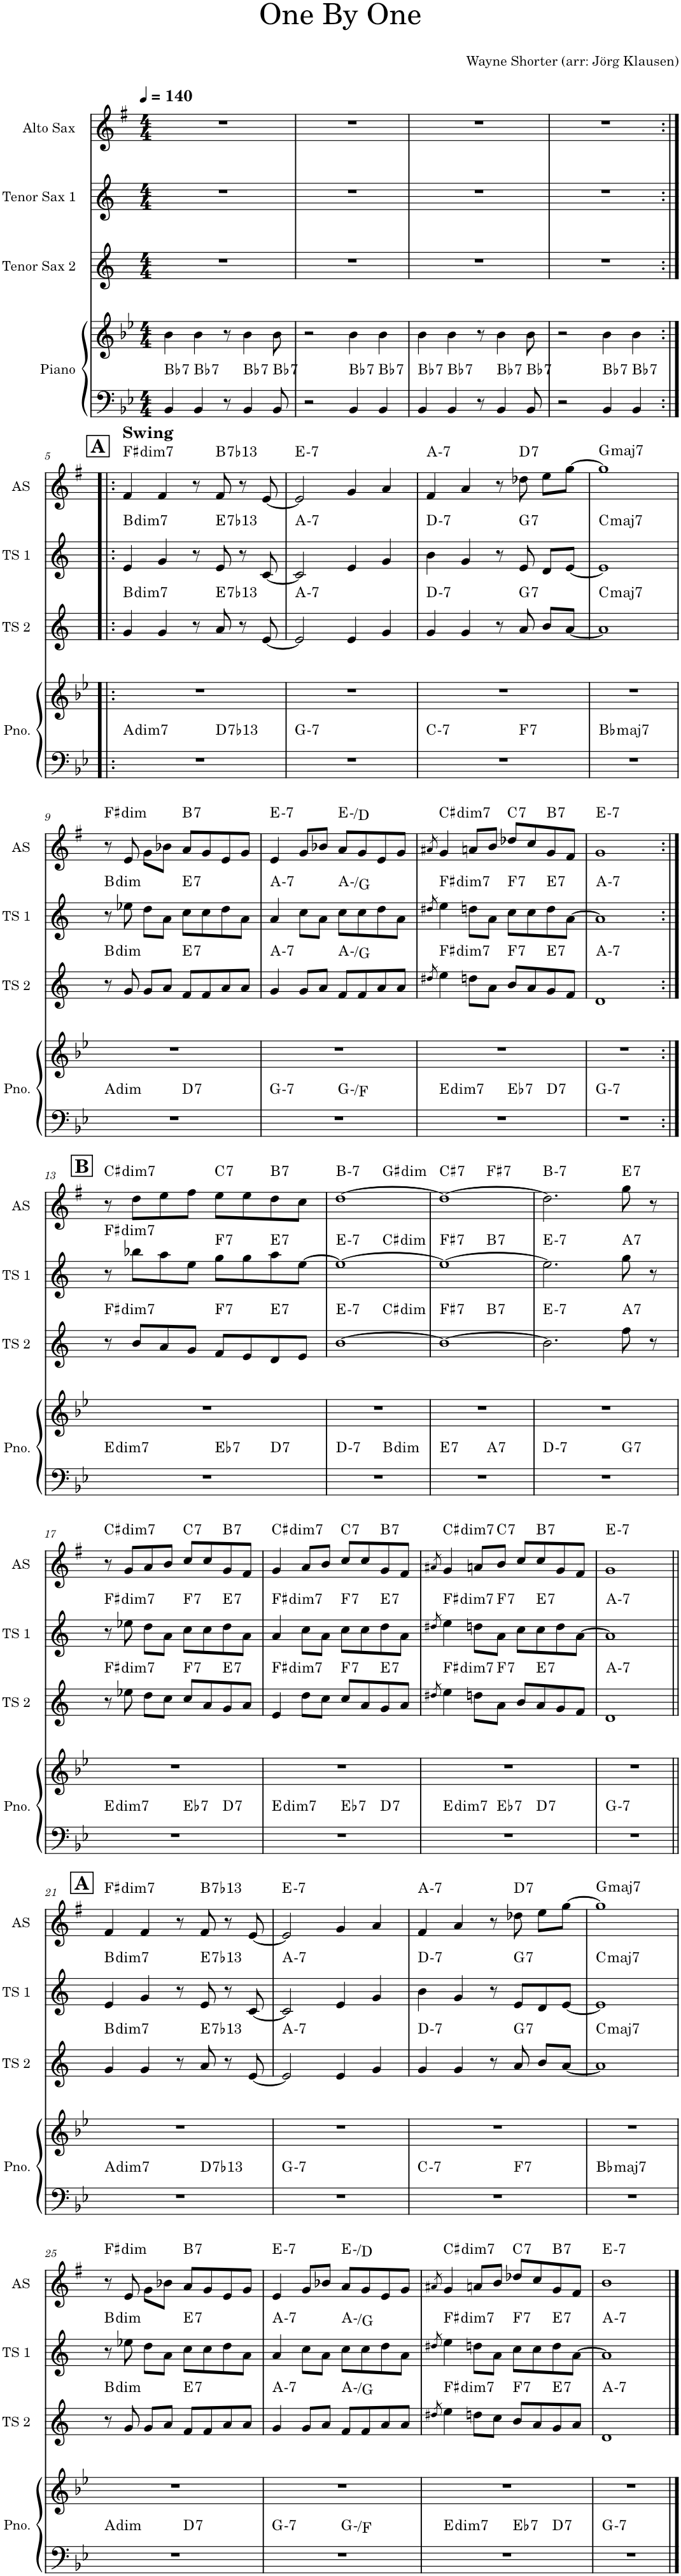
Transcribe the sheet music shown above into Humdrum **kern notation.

**kern	**kern	**harte	**kern	**harte	**kern	**harte	**kern	**harte
*part4	*part4	*part4	*part3	*part3	*part2	*part2	*part1	*part1
*staff5	*staff4	*	*staff3	*	*staff2	*	*staff1	*
*I"Piano	*	*	*I"Tenor Sax 2	*	*I"Tenor Sax 1	*	*I"Alto Sax	*
*I'Pno.	*	*	*I'TS 2	*	*I'TS 1	*	*I'AS	*
*clefF4	*clefG2	*	*clefG2	*	*clefG2	*	*clefG2	*
*	*	*	*Trd8c14	*	*Trd8c14	*	*Trd5c9	*
*k[b-e-]	*k[b-e-]	*	*k[]	*	*k[]	*	*k[f#]	*
*M4/4	*M4/4	*	*M4/4	*	*M4/4	*	*M4/4	*
*MM140	*MM140	*	*MM140	*	*MM140	*	*MM140	*
=1	=1	=1	=1	=1	=1	=1	=1	=1
!	!	!LO:H:kt=7	!	!	!	!	!	!
4BB-/	4b-\	Bb:7	1r	.	1r	.	1r	.
!	!	!LO:H:kt=7	!	!	!	!	!	!
4BB-/	4b-\	Bb:7	.	.	.	.	.	.
8r	8r	.	.	.	.	.	.	.
!	!	!LO:H:kt=7	!	!	!	!	!	!
4BB-/	4b-\	Bb:7	.	.	.	.	.	.
!	!	!LO:H:kt=7	!	!	!	!	!	!
8BB-/	8b-\	Bb:7	.	.	.	.	.	.
=2	=2	=2	=2	=2	=2	=2	=2	=2
2r	2r	.	1r	.	1r	.	1r	.
!	!	!LO:H:kt=7	!	!	!	!	!	!
4BB-/	4b-\	Bb:7	.	.	.	.	.	.
!	!	!LO:H:kt=7	!	!	!	!	!	!
4BB-/	4b-\	Bb:7	.	.	.	.	.	.
=3	=3	=3	=3	=3	=3	=3	=3	=3
!	!	!LO:H:kt=7	!	!	!	!	!	!
4BB-/	4b-\	Bb:7	1r	.	1r	.	1r	.
!	!	!LO:H:kt=7	!	!	!	!	!	!
4BB-/	4b-\	Bb:7	.	.	.	.	.	.
8r	8r	.	.	.	.	.	.	.
!	!	!LO:H:kt=7	!	!	!	!	!	!
4BB-/	4b-\	Bb:7	.	.	.	.	.	.
!	!	!LO:H:kt=7	!	!	!	!	!	!
8BB-/	8b-\	Bb:7	.	.	.	.	.	.
=4	=4	=4	=4	=4	=4	=4	=4	=4
2r	2r	.	1r	.	1r	.	1r	.
!	!	!LO:H:kt=7	!	!	!	!	!	!
4BB-/	4b-\	Bb:7	.	.	.	.	.	.
!	!	!LO:H:kt=7	!	!	!	!	!	!
4BB-/	4b-\	Bb:7	.	.	.	.	.	.
!!LO:LB:g=z
!!LO:REH:place=s1:a:B:cj:fs=14:t=A
=5:|!|:	=5:|!|:	=5:|!|:	=5:|!|:	=5:|!|:	=5:|!|:	=5:|!|:	=5:|!|:	=5:|!|:
!	!	!LO:H:kt=dim7	!	!LO:H:kt=dim7	!	!LO:H:kt=dim7	!LO:TX:a:B:t=Swing	!LO:H:kt=dim7
*	*^	*	*	*	*	*	*	*
1r	1r	2ryy	A:dim7	4g/	B:dim7	4e/	B:dim7	4f#/	F#:dim7
.	.	.	.	4g/	.	4g/	.	4f#/	.
.	.	8ryy	.	8r	.	8r	.	8r	.
!	!	!	!LO:H:kt=7	!	!LO:H:kt=7	!	!LO:H:kt=7	!	!LO:H:kt=7
.	.	4.ryy	D:7(b13)	8a/	E:7(b13)	8e/	E:7(b13)	8f#/	B:7(b13)
.	.	.	.	8r	.	8r	.	8r	.
.	.	.	.	[8e/	.	[8c/	.	[8e/	.
=6	=6	=6	=6	=6	=6	=6	=6	=6	=6
!	!	!	!LO:H:kt=7	!	!LO:H:kt=7	!	!LO:H:kt=7	!	!LO:H:kt=7
*	*v	*v	*	*	*	*	*	*	*
1r	1r	G:min7	2e/]	A:min7	2c/]	A:min7	2e/]	E:min7
.	.	.	4e/	.	4e/	.	4g/	.
.	.	.	4g/	.	4g/	.	4a/	.
=7	=7	=7	=7	=7	=7	=7	=7	=7
!	!	!LO:H:kt=7	!	!LO:H:kt=7	!	!LO:H:kt=7	!	!LO:H:kt=7
*	*^	*	*	*	*	*	*	*
1r	1r	2ryy	C:min7	4g/	D:min7	4b\	D:min7	4f#/	A:min7
.	.	.	.	4g/	.	4g/	.	4a/	.
.	.	8ryy	.	8r	.	8r	.	8r	.
!	!	!	!LO:H:kt=7	!	!LO:H:kt=7	!	!LO:H:kt=7	!	!LO:H:kt=7
.	.	4.ryy	F:7	8a/	G:7	8e/	G:7	8dd-X\	D:7
.	.	.	.	8b/L	.	8d/L	.	8ee\L	.
.	.	.	.	[8a/J	.	[8e/J	.	[8gg\J	.
=8	=8	=8	=8	=8	=8	=8	=8	=8	=8
!	!	!	!LO:H:kt=maj7	!	!LO:H:kt=maj7	!	!LO:H:kt=maj7	!	!LO:H:kt=maj7
*	*v	*v	*	*	*	*	*	*	*
1r	1r	Bb:maj7	1a]	C:maj7	1e]	C:maj7	1gg]	G:maj7
!!LO:LB:g=z
=9	=9	=9	=9	=9	=9	=9	=9	=9
!	!	!LO:H:kt=dim	!	!LO:H:kt=dim	!	!LO:H:kt=dim	!	!LO:H:kt=dim
*	*^	*	*	*	*	*	*	*
1r	1r	2ryy	A:dim	8r	B:dim	8r	B:dim	8r	F#:dim
.	.	.	.	8g/	.	8ee-X\	.	8e/	.
.	.	.	.	8g/L	.	8dd\L	.	8g\L	.
.	.	.	.	8a/J	.	8a\J	.	8b-X\J	.
!	!	!	!LO:H:kt=7	!	!LO:H:kt=7	!	!LO:H:kt=7	!	!LO:H:kt=7
.	.	2ryy	D:7	8f/L	E:7	8cc\L	E:7	8a/L	B:7
.	.	.	.	8f/	.	8cc\	.	8g/	.
.	.	.	.	8a/	.	8dd\	.	8e/	.
.	.	.	.	8a/J	.	8a\J	.	8g/J	.
=10	=10	=10	=10	=10	=10	=10	=10	=10	=10
!	!	!	!LO:H:kt=7	!	!LO:H:kt=7	!	!LO:H:kt=7	!	!LO:H:kt=7
1r	1r	2ryy	G:min7	4g/	A:min7	4a/	A:min7	4e/	E:min7
.	.	.	.	8g/L	.	8cc\L	.	8g/L	.
.	.	.	.	8a/J	.	8a\J	.	8b-X/J	.
.	.	2ryy	G:min/b7	8f/L	A:min/b7	8cc\L	A:min/b7	8a/L	E:min/b7
.	.	.	.	8f/	.	8cc\	.	8g/	.
.	.	.	.	8a/	.	8dd\	.	8e/	.
.	.	.	.	8a/J	.	8a\J	.	8g/J	.
*	*v	*v	*	*	*	*	*	*	*
=11	=11	=11	=11	=11	=11	=11	=11	=11
.	.	.	8qdd#X/	.	8qdd#X/	.	8qa#X/	.
!	!	!LO:H:kt=dim7	!	!LO:H:kt=dim7	!	!LO:H:kt=dim7	!	!LO:H:kt=dim7
*	*^	*	*	*	*	*	*	*
*	*	*^	*	*	*	*	*	*	*
1r	1r	2ryy	2.ryy	E:dim7	4ee\	F#:dim7	4ee\	F#:dim7	4g/	C#:dim7
.	.	.	.	.	8ddn\L	.	8ddn\L	.	8an/L	.
.	.	.	.	.	8a\J	.	8a\J	.	8b/J	.
!	!	!	!	!LO:H:kt=7	!	!LO:H:kt=7	!	!LO:H:kt=7	!	!LO:H:kt=7
.	.	2ryy	.	Eb:7	8b/L	F:7	8cc\L	F:7	8dd-X/L	C:7
.	.	.	.	.	8a/	.	8cc\	.	8cc/	.
!	!	!	!	!LO:H:kt=7	!	!LO:H:kt=7	!	!LO:H:kt=7	!	!LO:H:kt=7
.	.	.	4ryy	D:7	8g/	E:7	8dd\	E:7	8g/	B:7
.	.	.	.	.	8f/J	.	[8a\J	.	8f#/J	.
=12	=12	=12	=12	=12	=12	=12	=12	=12	=12	=12
!	!	!	!	!LO:H:kt=7	!	!LO:H:kt=7	!	!LO:H:kt=7	!	!LO:H:kt=7
*	*v	*v	*v	*	*	*	*	*	*	*
1r	1r	G:min7	1d	A:min7	1a]	A:min7	1g	E:min7
!!LO:LB:g=z
!!LO:REH:place=s1:a:B:cj:fs=14:t=B
=13:|!	=13:|!	=13:|!	=13:|!	=13:|!	=13:|!	=13:|!	=13:|!	=13:|!
!	!	!LO:H:kt=dim7	!	!LO:H:kt=dim7	!	!LO:H:kt=dim7	!	!LO:H:kt=dim7
*	*^	*	*	*	*	*	*	*
*	*	*^	*	*	*	*	*	*	*
1r	1r	2ryy	2.ryy	E:dim7	8r	F#:dim7	8r	F#:dim7	8r	C#:dim7
.	.	.	.	.	8b/L	.	8bb-X\L	.	8dd\L	.
.	.	.	.	.	8a/	.	8aa\	.	8ee\	.
.	.	.	.	.	8g/J	.	8ee\J	.	8ff#\J	.
!	!	!	!	!LO:H:kt=7	!	!LO:H:kt=7	!	!LO:H:kt=7	!	!LO:H:kt=7
.	.	2ryy	.	Eb:7	8f/L	F:7	8gg\L	F:7	8ee\L	C:7
.	.	.	.	.	8e/	.	8gg\	.	8ee\	.
!	!	!	!	!LO:H:kt=7	!	!LO:H:kt=7	!	!LO:H:kt=7	!	!LO:H:kt=7
.	.	.	4ryy	D:7	8d/	E:7	8aa\	E:7	8dd\	B:7
.	.	.	.	.	8e/J	.	[8ee\J	.	8cc\J	.
=14	=14	=14	=14	=14	=14	=14	=14	=14	=14	=14
!	!	!	!	!LO:H:kt=7	!	!LO:H:kt=7	!	!LO:H:kt=7	!	!LO:H:kt=7
*	*	*v	*v	*	*^	*	*^	*	*^	*
1r	1r	2ryy	D:min7	[1b	2ryy	E:min7	1ee_	2ryy	E:min7	[1dd	2ryy	B:min7
!	!	!	!LO:H:kt=dim	!	!	!LO:H:kt=dim	!	!	!LO:H:kt=dim	!	!	!LO:H:kt=dim
.	.	2ryy	B:dim	.	2ryy	C#:dim	.	2ryy	C#:dim	.	2ryy	G#:dim
=15	=15	=15	=15	=15	=15	=15	=15	=15	=15	=15	=15	=15
!	!	!	!LO:H:kt=7	!	!	!LO:H:kt=7	!	!	!LO:H:kt=7	!	!	!LO:H:kt=7
1r	1r	2ryy	E:7	1b_	2ryy	F#:7	1ee_	2ryy	F#:7	1dd_	2ryy	C#:7
!	!	!	!LO:H:kt=7	!	!	!LO:H:kt=7	!	!	!LO:H:kt=7	!	!	!LO:H:kt=7
.	.	2ryy	A:7	.	2ryy	B:7	.	2ryy	B:7	.	2ryy	F#:7
=16	=16	=16	=16	=16	=16	=16	=16	=16	=16	=16	=16	=16
!	!	!	!LO:H:kt=7	!	!	!LO:H:kt=7	!	!	!LO:H:kt=7	!	!	!LO:H:kt=7
*	*	*	*	*v	*v	*	*	*	*	*v	*v	*
*	*	*	*	*	*	*v	*v	*	*	*
1r	1r	2.ryy	D:min7	2.b\]	E:min7	2.ee\]	E:min7	2.dd\]	B:min7
!	!	!	!LO:H:kt=7	!	!LO:H:kt=7	!	!LO:H:kt=7	!	!LO:H:kt=7
.	.	4ryy	G:7	8ff\	A:7	8gg\	A:7	8gg\	E:7
.	.	.	.	8r	.	8r	.	8r	.
!!LO:LB:g=z
=17	=17	=17	=17	=17	=17	=17	=17	=17	=17
!	!	!	!LO:H:kt=dim7	!	!LO:H:kt=dim7	!	!LO:H:kt=dim7	!	!LO:H:kt=dim7
*	*	*^	*	*	*	*	*	*	*
1r	1r	2ryy	2.ryy	E:dim7	8r	F#:dim7	8r	F#:dim7	8r	C#:dim7
.	.	.	.	.	8ee-X\	.	8ee-X\	.	8g/L	.
.	.	.	.	.	8dd\L	.	8dd\L	.	8a/	.
.	.	.	.	.	8cc\J	.	8a\J	.	8b/J	.
!	!	!	!	!LO:H:kt=7	!	!LO:H:kt=7	!	!LO:H:kt=7	!	!LO:H:kt=7
.	.	2ryy	.	Eb:7	8cc/L	F:7	8cc\L	F:7	8cc/L	C:7
.	.	.	.	.	8a/	.	8cc\	.	8cc/	.
!	!	!	!	!LO:H:kt=7	!	!LO:H:kt=7	!	!LO:H:kt=7	!	!LO:H:kt=7
.	.	.	4ryy	D:7	8g/	E:7	8dd\	E:7	8g/	B:7
.	.	.	.	.	8a/J	.	8a\J	.	8f#/J	.
=18	=18	=18	=18	=18	=18	=18	=18	=18	=18	=18
!	!	!	!	!LO:H:kt=dim7	!	!LO:H:kt=dim7	!	!LO:H:kt=dim7	!	!LO:H:kt=dim7
1r	1r	2ryy	2.ryy	E:dim7	4e/	F#:dim7	4a/	F#:dim7	4g/	C#:dim7
.	.	.	.	.	8dd\L	.	8cc\L	.	8a/L	.
.	.	.	.	.	8cc\J	.	8a\J	.	8b/J	.
!	!	!	!	!LO:H:kt=7	!	!LO:H:kt=7	!	!LO:H:kt=7	!	!LO:H:kt=7
.	.	2ryy	.	Eb:7	8cc/L	F:7	8cc\L	F:7	8cc/L	C:7
.	.	.	.	.	8a/	.	8cc\	.	8cc/	.
!	!	!	!	!LO:H:kt=7	!	!LO:H:kt=7	!	!LO:H:kt=7	!	!LO:H:kt=7
.	.	.	4ryy	D:7	8g/	E:7	8dd\	E:7	8g/	B:7
.	.	.	.	.	8a/J	.	8a\J	.	8f#/J	.
=19	=19	=19	=19	=19	=19	=19	=19	=19	=19	=19
.	.	.	.	.	8qdd#X/	.	8qdd#X/	.	8qa#X/	.
!	!	!	!	!LO:H:kt=dim7	!	!LO:H:kt=dim7	!	!LO:H:kt=dim7	!	!LO:H:kt=dim7
1r	1r	4.ryy	2ryy	E:dim7	4ee\	F#:dim7	4ee\	F#:dim7	4g/	C#:dim7
.	.	.	.	.	8ddn\L	.	8ddn\L	.	8an/L	.
!	!	!	!	!LO:H:kt=7	!	!LO:H:kt=7	!	!LO:H:kt=7	!	!LO:H:kt=7
.	.	2ryy	.	Eb:7	8a\J	F:7	8a\J	F:7	8b/J	C:7
.	.	.	8ryy	.	8b/L	.	8cc\L	.	8cc/L	.
!	!	!	!	!LO:H:kt=7	!	!LO:H:kt=7	!	!LO:H:kt=7	!	!LO:H:kt=7
.	.	.	4.ryy	D:7	8a/	E:7	8cc\	E:7	8cc/	B:7
.	.	.	.	.	8g/	.	8dd\	.	8g/	.
.	.	8ryy	.	.	8f/J	.	[8a\J	.	8f#/J	.
=20	=20	=20	=20	=20	=20	=20	=20	=20	=20	=20
!	!	!	!	!LO:H:kt=7	!	!LO:H:kt=7	!	!LO:H:kt=7	!	!LO:H:kt=7
*	*v	*v	*v	*	*	*	*	*	*	*
1r	1r	G:min7	1d	A:min7	1a]	A:min7	1g	E:min7
!!LO:LB:g=z
!!LO:REH:place=s1:a:B:cj:fs=14:t=A
=21||	=21||	=21||	=21||	=21||	=21||	=21||	=21||	=21||
!	!	!LO:H:kt=dim7	!	!LO:H:kt=dim7	!	!LO:H:kt=dim7	!	!LO:H:kt=dim7
*	*^	*	*	*	*	*	*	*
1r	1r	2ryy	A:dim7	4g/	B:dim7	4e/	B:dim7	4f#/	F#:dim7
.	.	.	.	4g/	.	4g/	.	4f#/	.
.	.	8ryy	.	8r	.	8r	.	8r	.
!	!	!	!LO:H:kt=7	!	!LO:H:kt=7	!	!LO:H:kt=7	!	!LO:H:kt=7
.	.	4.ryy	D:7(b13)	8a/	E:7(b13)	8e/	E:7(b13)	8f#/	B:7(b13)
.	.	.	.	8r	.	8r	.	8r	.
.	.	.	.	[8e/	.	[8c/	.	[8e/	.
=22	=22	=22	=22	=22	=22	=22	=22	=22	=22
!	!	!	!LO:H:kt=7	!	!LO:H:kt=7	!	!LO:H:kt=7	!	!LO:H:kt=7
*	*v	*v	*	*	*	*	*	*	*
1r	1r	G:min7	2e/]	A:min7	2c/]	A:min7	2e/]	E:min7
.	.	.	4e/	.	4e/	.	4g/	.
.	.	.	4g/	.	4g/	.	4a/	.
=23	=23	=23	=23	=23	=23	=23	=23	=23
!	!	!LO:H:kt=7	!	!LO:H:kt=7	!	!LO:H:kt=7	!	!LO:H:kt=7
*	*^	*	*	*	*	*	*	*
1r	1r	2ryy	C:min7	4g/	D:min7	4b\	D:min7	4f#/	A:min7
.	.	.	.	4g/	.	4g/	.	4a/	.
.	.	8ryy	.	8r	.	8r	.	8r	.
!	!	!	!LO:H:kt=7	!	!LO:H:kt=7	!	!LO:H:kt=7	!	!LO:H:kt=7
.	.	4.ryy	F:7	8a/	G:7	8e/L	G:7	8dd-X\	D:7
.	.	.	.	8b/L	.	8d/	.	8ee\L	.
.	.	.	.	[8a/J	.	[8e/J	.	[8gg\J	.
=24	=24	=24	=24	=24	=24	=24	=24	=24	=24
!	!	!	!LO:H:kt=maj7	!	!LO:H:kt=maj7	!	!LO:H:kt=maj7	!	!LO:H:kt=maj7
*	*v	*v	*	*	*	*	*	*	*
1r	1r	Bb:maj7	1a]	C:maj7	1e]	C:maj7	1gg]	G:maj7
!!LO:LB:g=z
=25	=25	=25	=25	=25	=25	=25	=25	=25
!	!	!LO:H:kt=dim	!	!LO:H:kt=dim	!	!LO:H:kt=dim	!	!LO:H:kt=dim
*	*^	*	*	*	*	*	*	*
1r	1r	2ryy	A:dim	8r	B:dim	8r	B:dim	8r	F#:dim
.	.	.	.	8g/	.	8ee-X\	.	8e/	.
.	.	.	.	8g/L	.	8dd\L	.	8g\L	.
.	.	.	.	8a/J	.	8a\J	.	8b-X\J	.
!	!	!	!LO:H:kt=7	!	!LO:H:kt=7	!	!LO:H:kt=7	!	!LO:H:kt=7
.	.	2ryy	D:7	8f/L	E:7	8cc\L	E:7	8a/L	B:7
.	.	.	.	8f/	.	8cc\	.	8g/	.
.	.	.	.	8a/	.	8dd\	.	8e/	.
.	.	.	.	8a/J	.	8a\J	.	8g/J	.
=26	=26	=26	=26	=26	=26	=26	=26	=26	=26
!	!	!	!LO:H:kt=7	!	!LO:H:kt=7	!	!LO:H:kt=7	!	!LO:H:kt=7
1r	1r	2ryy	G:min7	4g/	A:min7	4a/	A:min7	4e/	E:min7
.	.	.	.	8g/L	.	8cc\L	.	8g/L	.
.	.	.	.	8a/J	.	8a\J	.	8b-X/J	.
.	.	2ryy	G:min/b7	8f/L	A:min/b7	8cc\L	A:min/b7	8a/L	E:min/b7
.	.	.	.	8f/	.	8cc\	.	8g/	.
.	.	.	.	8a/	.	8dd\	.	8e/	.
.	.	.	.	8a/J	.	8a\J	.	8g/J	.
*	*v	*v	*	*	*	*	*	*	*
=27	=27	=27	=27	=27	=27	=27	=27	=27
.	.	.	8qdd#X/	.	8qdd#X/	.	8qa#X/	.
!	!	!LO:H:kt=dim7	!	!LO:H:kt=dim7	!	!LO:H:kt=dim7	!	!LO:H:kt=dim7
*	*^	*	*	*	*	*	*	*
*	*	*^	*	*	*	*	*	*	*
1r	1r	2ryy	2.ryy	E:dim7	4ee\	F#:dim7	4ee\	F#:dim7	4g/	C#:dim7
.	.	.	.	.	8ddn\L	.	8ddn\L	.	8an/L	.
.	.	.	.	.	8cc\J	.	8a\J	.	8b/J	.
!	!	!	!	!LO:H:kt=7	!	!LO:H:kt=7	!	!LO:H:kt=7	!	!LO:H:kt=7
.	.	2ryy	.	Eb:7	8b/L	F:7	8cc\L	F:7	8dd-X/L	C:7
.	.	.	.	.	8a/	.	8cc\	.	8cc/	.
!	!	!	!	!LO:H:kt=7	!	!LO:H:kt=7	!	!LO:H:kt=7	!	!LO:H:kt=7
.	.	.	4ryy	D:7	8g/	E:7	8dd\	E:7	8g/	B:7
.	.	.	.	.	8a/J	.	[8a\J	.	8f#/J	.
=28	=28	=28	=28	=28	=28	=28	=28	=28	=28	=28
!	!	!	!	!LO:H:kt=7	!	!LO:H:kt=7	!	!LO:H:kt=7	!	!LO:H:kt=7
*	*v	*v	*v	*	*	*	*	*	*	*
1r	1r	G:min7	1d	A:min7	1a]	A:min7	1b	E:min7
==	==	==	==	==	==	==	==	==
*-	*-	*-	*-	*-	*-	*-	*-	*-
